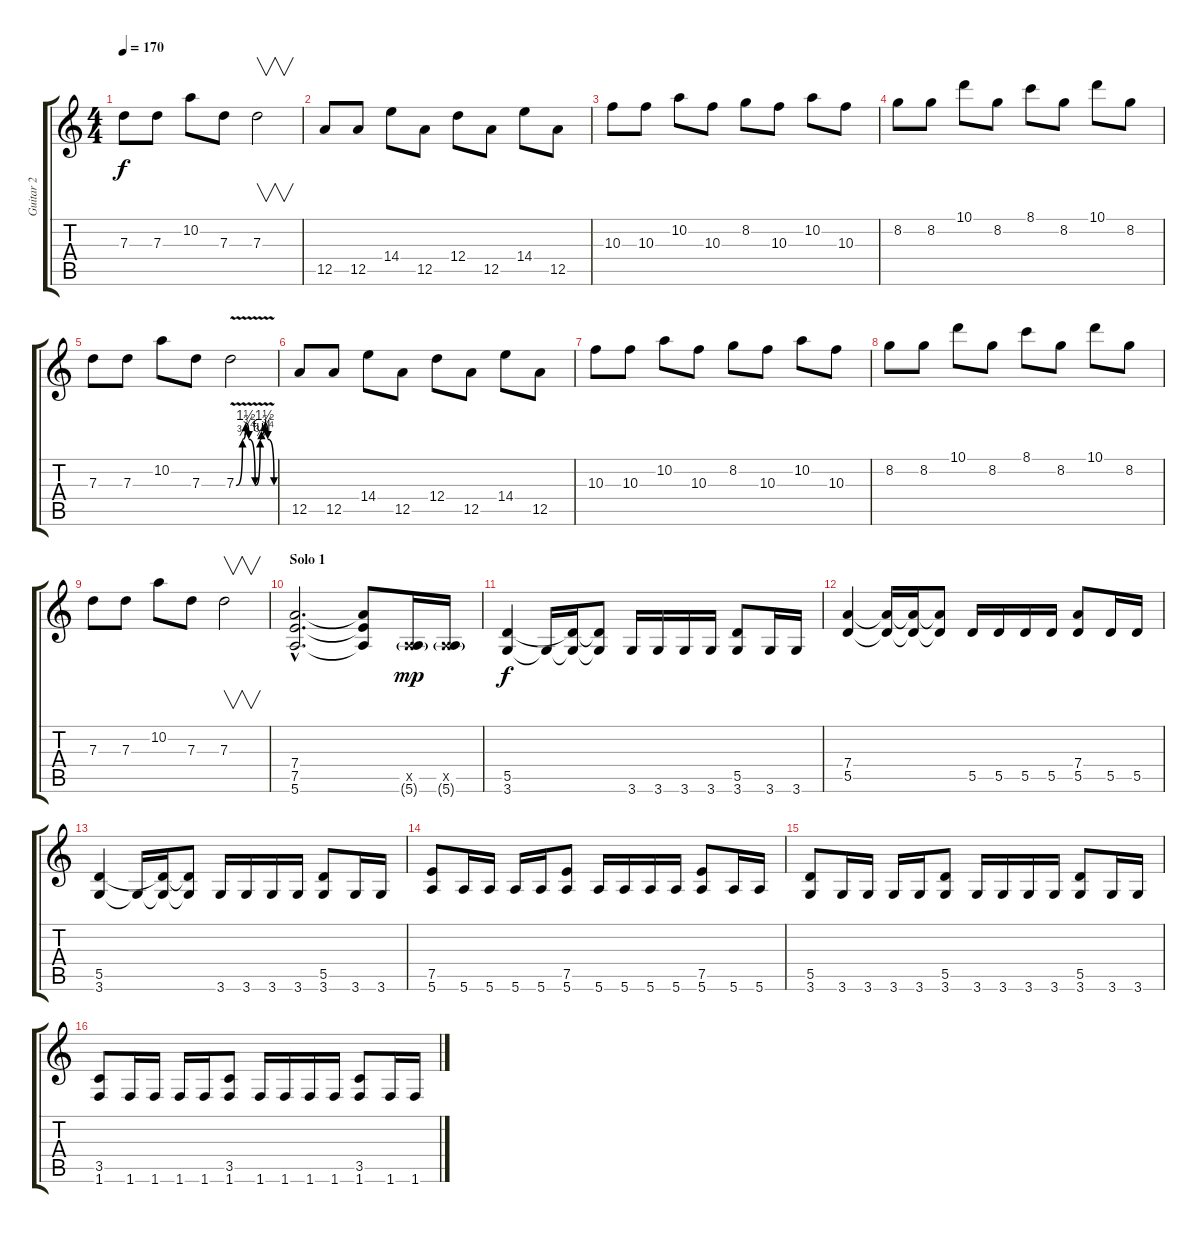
\track ("Guitar 2" "Guitar 2") {instrument distortionguitar}
\staff {score tabs}
\tuning (E4 B3 G3 D3 A2 E2) {hide}
\ts (4 4)
\tempo 170
\clef g2
\ks c
7.3.8{dy f} 7.3.8 10.2.8 7.3.8 7.3.2{v instrument guitarharmonics} |
12.5.8{instrument distortionguitar} 12.5.8 14.4.8 12.5.8 12.4.8 12.5.8 14.4.8 12.5.8 |
10.3.8 10.3.8 10.2.8 10.3.8 8.2.8 10.3.8 10.2.8 10.3.8 |
8.2.8 8.2.8 10.1.8 8.2.8 8.1.8 8.2.8 10.1.8 8.2.8 |
7.3.8 7.3.8 10.2.8 7.3.8 7.3{be (custom 0 0 10 3 15 6 20 3 30 0 38 3 40 4 45 6 50 3 60 0) v}.2{instrument guitarharmonics} |
12.5.8{instrument distortionguitar} 12.5.8 14.4.8 12.5.8 12.4.8 12.5.8 14.4.8 12.5.8 |
10.3.8 10.3.8 10.2.8 10.3.8 8.2.8 10.3.8 10.2.8 10.3.8 |
8.2.8 8.2.8 10.1.8 8.2.8 8.1.8 8.2.8 10.1.8 8.2.8 |
7.3.8 7.3.8 10.2.8 7.3.8 7.3.2{v instrument guitarharmonics} |
\section ("" "Solo 1")
(7.4{hac} 7.5{hac} 5.6{hac}).2{d instrument distortionguitar} (7.4{t} 7.5{t} 5.6{t}).8 (0.5{x} 5.6{g}).16{dy mp} (0.5{x} 5.6{g}).16 |
(5.5 3.6).4{dy f} 3.6{t}.16 (5.5{t} 3.6{t}).16 (5.5{t} 3.6{t}).8 3.6.16 3.6.16 3.6.16 3.6.16 (5.5 3.6).8 3.6.16 3.6.16 |
(7.4 5.5).4 (7.4{t} 5.5{t}).16 (7.4{t} 5.5{t}).16 (7.4{t} 5.5{t}).8 5.5.16 5.5.16 5.5.16 5.5.16 (7.4 5.5).8 5.5.16 5.5.16 |
(5.5 3.6).4 3.6{t}.16 (5.5{t} 3.6{t}).16 (5.5{t} 3.6{t}).8 3.6.16 3.6.16 3.6.16 3.6.16 (5.5 3.6).8 3.6.16 3.6.16 |
(7.5 5.6).8 5.6.16 5.6.16 5.6.16 5.6.16 (7.5 5.6).8 5.6.16 5.6.16 5.6.16 5.6.16 (7.5 5.6).8 5.6.16 5.6.16 |
(5.5 3.6).8 3.6.16 3.6.16 3.6.16 3.6.16 (5.5 3.6).8 3.6.16 3.6.16 3.6.16 3.6.16 (5.5 3.6).8 3.6.16 3.6.16 |
(3.5 1.6).8 1.6.16 1.6.16 1.6.16 1.6.16 (3.5 1.6).8 1.6.16 1.6.16 1.6.16 1.6.16 (3.5 1.6).8 1.6.16 1.6.16
